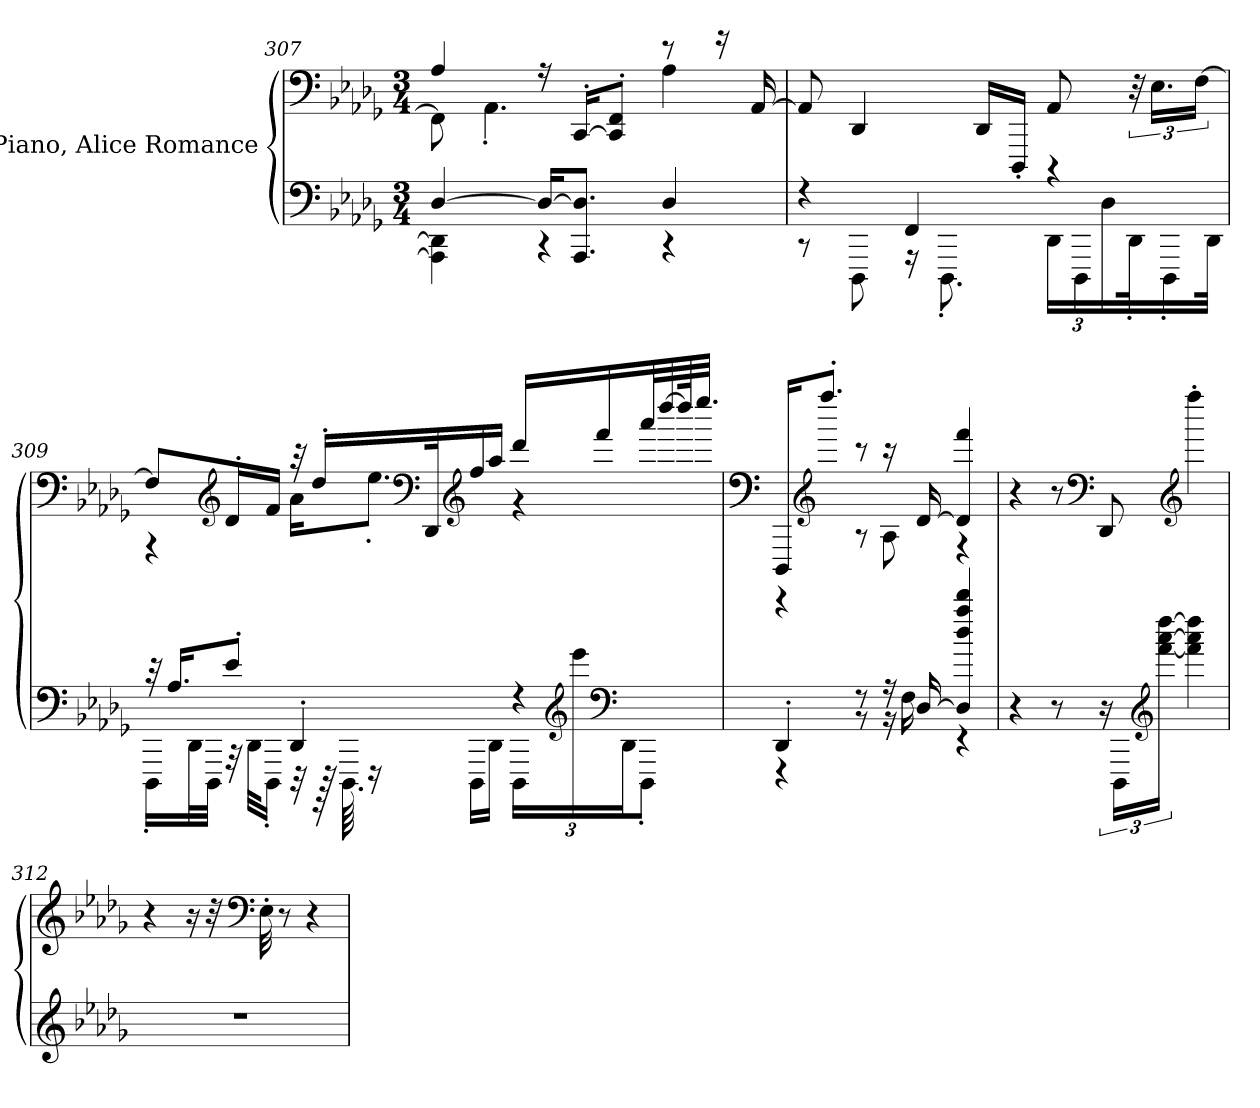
**kern	**kern
*part1	*part1
*staff2	*staff1
*I"Piano, Alice Romance	*
!!LO:LB:g=z
*clefF4	*clefF4
*k[b-e-a-d-g-]	*k[b-e-a-d-g-]
*M3/4	*M3/4
=307	=307
*^	*^
[4D-/	4AAA-\] 4DD-\]	4A-/	8FF\]
.	.	.	4.AA-'\
16D-/KL_	4r	16r	.
8.AAA-/ 8.D-/]J	.	[16CC'/KL	.
.	.	8CC/]' 8FF/'J	.
4D-/	4r	8r	4A-\
.	.	16r	.
.	.	[16AA-/	.
*	*	*v	*v
=308	=308	=308
4r	8r	8AA-/]
.	8DDD-\	4DD-/
4FF/	16r	.
.	8.DDD-'\	.
.	.	16DD-/LL
.	.	16DDD-'/JJ
*	*Xbrackettup	*
4r	24DD-\LL	8AA-/
.	24DDD-\	.
.	24D-\	.
.	32DD-'\K	48r
.	.	24.E-\LL
.	16DDD-'\	.
.	.	[24F\JJ
.	32DD-\JJk	.
!!LO:LB:g=z
=309	=309	=309
*	*	*^
32r	16DDD-'\LL	8F/L]	4r
16.A-/KL	.	.	.
.	32DD-\L	.	.
.	32DDD-\JJJ	.	.
*	*	*clefG2	*
8e-'/J	32r	16d-'/L	.
.	32DD-\KLL	.	.
.	16DDD-'\JJ	16f/JJ	.
4DD-'/	32r	32r	16a-\KL
.	128r	16dd-'/LL	.
.	64.DDD-\	.	.
.	16r	.	8.ee-'\J
*	*	*clefF4	*
.	.	32DD-/K	.
*	*	*clefG2	*
.	16DDD-\LL	16ff/	.
.	16DD-\JJ	16aa-/JJ	.
4r	24DDD-\LL	16ddd-/LL	4r
*clefG2	*	*	*
.	24eee-\	.	.
.	.	16fff/	.
*clefF4	*	*	*
.	24DD-\J	.	.
.	8DDD-'\J	32aaa-/L	.
.	.	[32dddd-/	.
.	.	64dddd-/K]	.
.	.	32.eeee-/JJJ	.
!!LO:PB:g=z	!!
=310	=310	=310	=310
*	*	*clefF4	*
4DD-'/	4r	16DDD-/KL	4r
*	*	*clefG2	*
.	.	8.ffff'/J	.
8r	8r	8r	8r
16r	16r	16r	8A-\
[16D-/	16F\	[16d-/	.
4D-/] 4dd-/ 4aa-/ 4ddd-/	4r	4d-/] 4fff/	4r
*v	*v	*	*
*	*v	*v
=311	=311
4r	4r
8r	8r
*	*clefF4
*brackettup	*
24r	8DD-/
24DDD-\LL	.
*clefG2	*
[24fff\ [24aaa-\ [24dddd-\JJ	.
*	*clefG2
4fff\] 4aaa-\] 4dddd-\]	4ffff'\
=312	=312
2.r	4r
.	16r
.	32r
*	*clefF4
.	32E-'\
.	8r
.	4r
=	=
*-	*-
